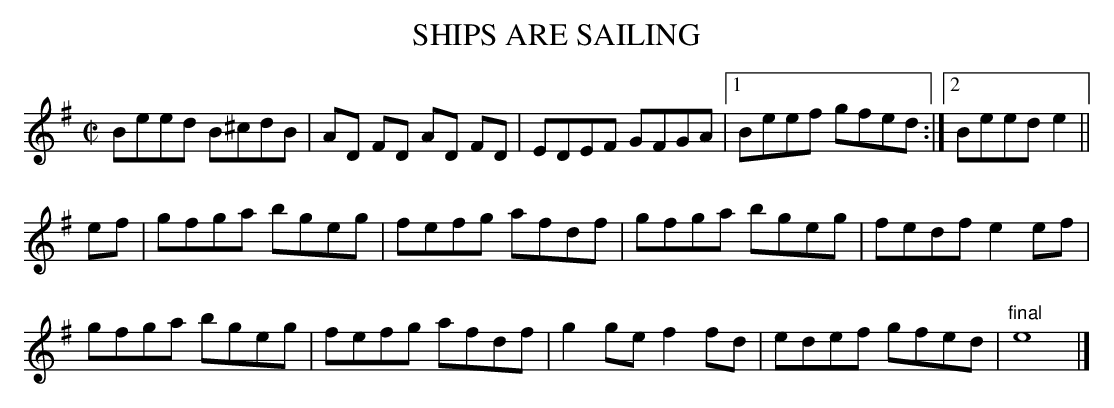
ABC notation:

X:1
T:SHIPS ARE SAILING
years ago (D-sharps excepted).
M:C|
L:1/8
K:G
Beed B^cdB|AD FD AD FD|EDEF GFGA|1 Beef gfed:|\
[2 Beed e2||
ef|gfga bgeg|fefg afdf|gfga bgeg|fedf e2ef|
gfga bgeg|fefg afdf|g2ge f2fd|edef gfed|"final"e8|]
